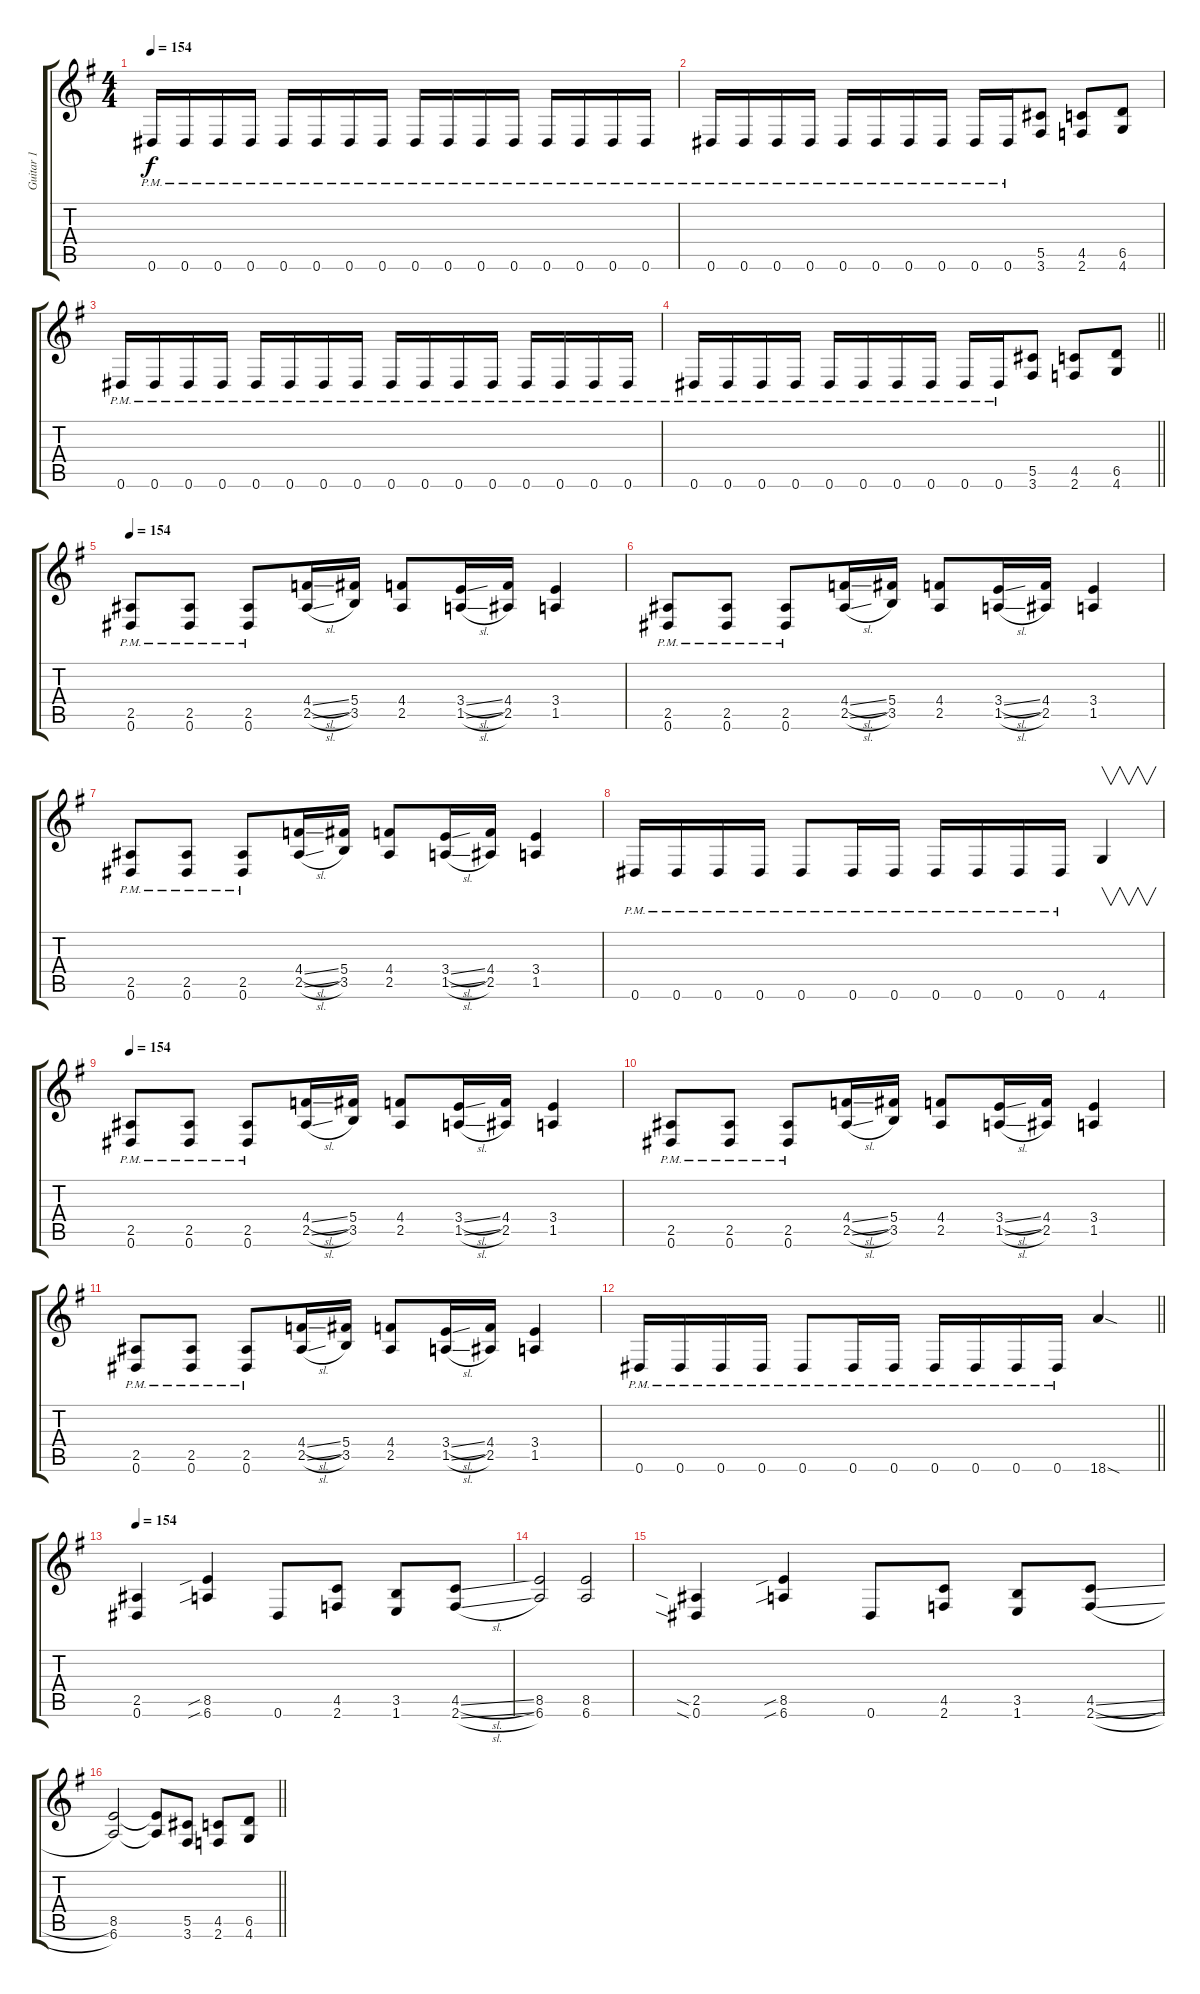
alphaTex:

\track ("Guitar 1" "Guitar 1") {instrument distortionguitar}
\staff {score tabs}
\tuning (Eb4 Bb3 Gb3 Db3 Ab2 Eb2) {hide}
\ts (4 4)
\tempo 154
\clef g2
\ks eminor
0.6{pm}.16{dy f} 0.6{pm}.16 0.6{pm}.16 0.6{pm}.16 0.6{pm}.16 0.6{pm}.16 0.6{pm}.16 0.6{pm}.16 0.6{pm}.16 0.6{pm}.16 0.6{pm}.16 0.6{pm}.16 0.6{pm}.16 0.6{pm}.16 0.6{pm}.16 0.6{pm}.16 |
0.6{pm}.16 0.6{pm}.16 0.6{pm}.16 0.6{pm}.16 0.6{pm}.16 0.6{pm}.16 0.6{pm}.16 0.6{pm}.16 0.6{pm}.16 0.6{pm}.16 (5.5 3.6).8 (4.5 2.6).8 (6.5 4.6).8 |
0.6{pm}.16 0.6{pm}.16 0.6{pm}.16 0.6{pm}.16 0.6{pm}.16 0.6{pm}.16 0.6{pm}.16 0.6{pm}.16 0.6{pm}.16 0.6{pm}.16 0.6{pm}.16 0.6{pm}.16 0.6{pm}.16 0.6{pm}.16 0.6{pm}.16 0.6{pm}.16 |
\barLineRight lightlight
0.6{pm}.16 0.6{pm}.16 0.6{pm}.16 0.6{pm}.16 0.6{pm}.16 0.6{pm}.16 0.6{pm}.16 0.6{pm}.16 0.6{pm}.16 0.6{pm}.16 (5.5 3.6).8 (4.5 2.6).8 (6.5 4.6).8 |
\tempo 154
(2.5{pm} 0.6{pm}).8 (2.5{pm} 0.6{pm}).8 (2.5{pm} 0.6{pm}).8 (4.4{sl} 2.5{sl}).16 (5.4 3.5).16 (4.4 2.5).8 (3.4{sl} 1.5{sl}).16 (4.4 2.5).16 (3.4 1.5).4 |
(2.5{pm} 0.6{pm}).8 (2.5{pm} 0.6{pm}).8 (2.5{pm} 0.6{pm}).8 (4.4{sl} 2.5{sl}).16 (5.4 3.5).16 (4.4 2.5).8 (3.4{sl} 1.5{sl}).16 (4.4 2.5).16 (3.4 1.5).4 |
(2.5{pm} 0.6{pm}).8 (2.5{pm} 0.6{pm}).8 (2.5{pm} 0.6{pm}).8 (4.4{sl} 2.5{sl}).16 (5.4 3.5).16 (4.4 2.5).8 (3.4{sl} 1.5{sl}).16 (4.4 2.5).16 (3.4 1.5).4 |
0.6{pm}.16 0.6{pm}.16 0.6{pm}.16 0.6{pm}.16 0.6{pm}.8 0.6{pm}.16 0.6{pm}.16 0.6{pm}.16 0.6{pm}.16 0.6{pm}.16 0.6{pm}.16 4.6.4{v} |
\tempo 154
(2.5{pm} 0.6{pm}).8 (2.5{pm} 0.6{pm}).8 (2.5{pm} 0.6{pm}).8 (4.4{sl} 2.5{sl}).16 (5.4 3.5).16 (4.4 2.5).8 (3.4{sl} 1.5{sl}).16 (4.4 2.5).16 (3.4 1.5).4 |
(2.5{pm} 0.6{pm}).8 (2.5{pm} 0.6{pm}).8 (2.5{pm} 0.6{pm}).8 (4.4{sl} 2.5{sl}).16 (5.4 3.5).16 (4.4 2.5).8 (3.4{sl} 1.5{sl}).16 (4.4 2.5).16 (3.4 1.5).4 |
(2.5{pm} 0.6{pm}).8 (2.5{pm} 0.6{pm}).8 (2.5{pm} 0.6{pm}).8 (4.4{sl} 2.5{sl}).16 (5.4 3.5).16 (4.4 2.5).8 (3.4{sl} 1.5{sl}).16 (4.4 2.5).16 (3.4 1.5).4 |
\barLineRight lightlight
0.6{pm}.16 0.6{pm}.16 0.6{pm}.16 0.6{pm}.16 0.6{pm}.8 0.6{pm}.16 0.6{pm}.16 0.6{pm}.16 0.6{pm}.16 0.6{pm}.16 0.6{pm}.16 18.6{sod}.4 |
\tempo 154
(2.5 0.6).4 (8.5{sib} 6.6{sib}).4 0.6.8 (4.5 2.6).8 (3.5 1.6).8 (4.5{sl} 2.6{sl}).8 |
(8.5 6.6).2 (8.5 6.6).2 |
(2.5{sia} 0.6{sia}).4 (8.5{sib} 6.6{sib}).4 0.6.8 (4.5 2.6).8 (3.5 1.6).8 (4.5{sl} 2.6{sl}).8 |
\barLineRight lightlight
(8.5 6.6).2 (8.5{t} 6.6{t}).8 (5.5 3.6).8 (4.5 2.6).8 (6.5 4.6).8
